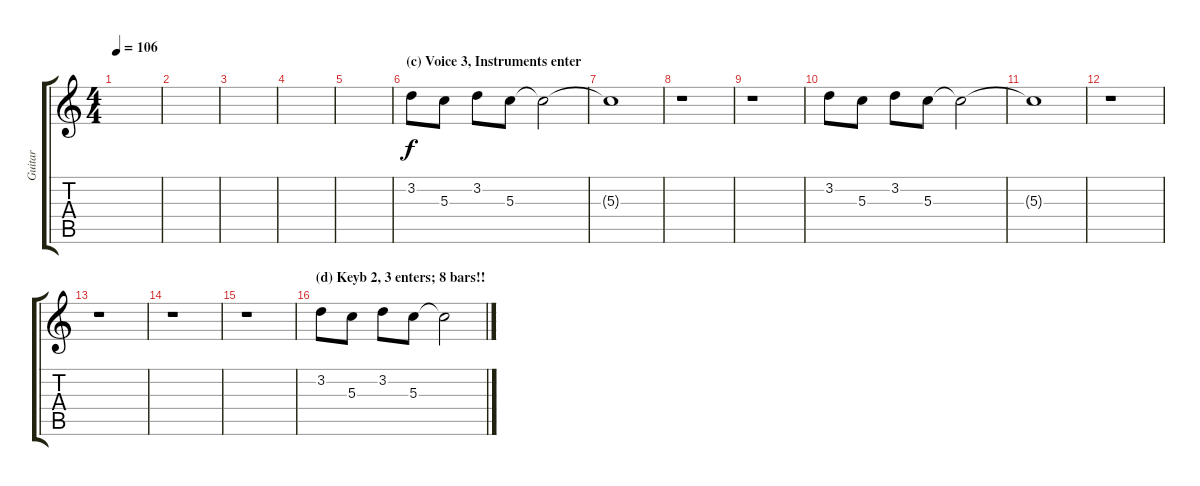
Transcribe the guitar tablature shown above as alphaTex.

\track ("Guitar" "Guitar") {instrument electricguitarmuted}
\staff {score tabs}
\tuning (E4 B3 G3 D3 A2 E2) {hide}
\ts (4 4)
\tempo 106
\clef g2
\ks c
|
|
|
|
|
\section ("" "(c) Voice 3, Instruments enter")
3.2.8 5.3.8 3.2.8 5.3.8 5.3{t}.2 |
5.3{t}.1 |
r.1 |
r.1 |
3.2.8 5.3.8 3.2.8 5.3.8 5.3{t}.2 |
5.3{t}.1 |
r.1 |
r.1 |
r.1 |
r.1 |
\section ("" "(d) Keyb 2, 3 enters; 8 bars!!")
3.2.8 5.3.8 3.2.8 5.3.8 5.3{t}.2
